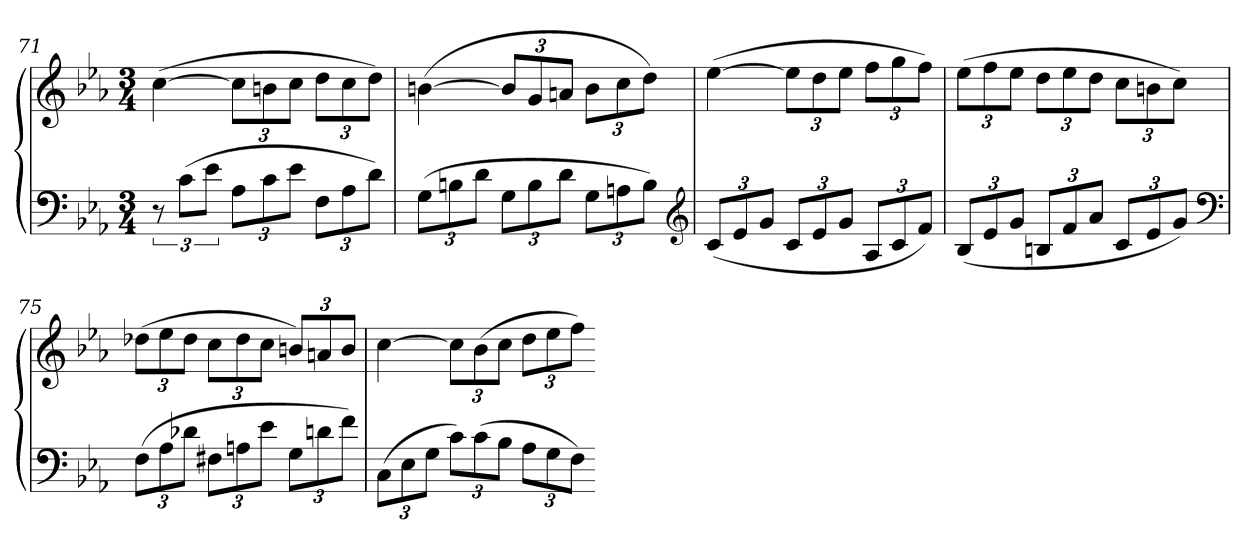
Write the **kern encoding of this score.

**kern	**kern
*part1	*part1
*staff2	*staff1
*clefF4	*clefG2
*k[b-e-a-]	*k[b-e-a-]
*c:	*c:
*M3/4	*M3/4
=71	=71
12r	([4cc
(12cL	.
12e-J	.
12A-L	12ccL]
12c	12bn
12e-J	12ccJ
12FL	12ddL
12A-	12cc
12dJ)	12ddJ)
=72	=72
(12GL	([4bn
12Bn	.
12dJ	.
12GL	12bL]
12B	12g
12dJ	12anJ
12GL	12bL
12An	12cc
12BJ)	12ddJ)
*clefG2	*
=73	=73
(12cL	([4ee-
12e-	.
12gJ	.
12cL	12ee-L]
12e-	12dd
12gJ	12ee-J
12A-L	12ffL
12c	12gg
12fJ)	12ffJ)
=74	=74
(12B-L	(12ee-L
12e-	12ff
12gJ	12ee-J
12BnL	12ddL
12f	12ee-
12a-J	12ddJ
12cL	12ccL
12e-	12bn
12gJ)	12ccJ)
*clefF4	*
=75	=75
(12FL	(12dd-XL
12A-	12ee-
12d-XJ	12dd-J
12F#XL	12ccL
12An	12dd-
12e-J	12ccJ
12GL	12bnL)
12dn	12an
12fJ)	12bJ
=76	=76
(12CL	[4cc
12E-	.
12GJ	.
12cL)	12ccL]
(12c	(12b-
12B-J	12ccJ
12A-L	12ddL
12G	12ee-
12FJ)	12ffJ)
=-	=-
*-	*-
